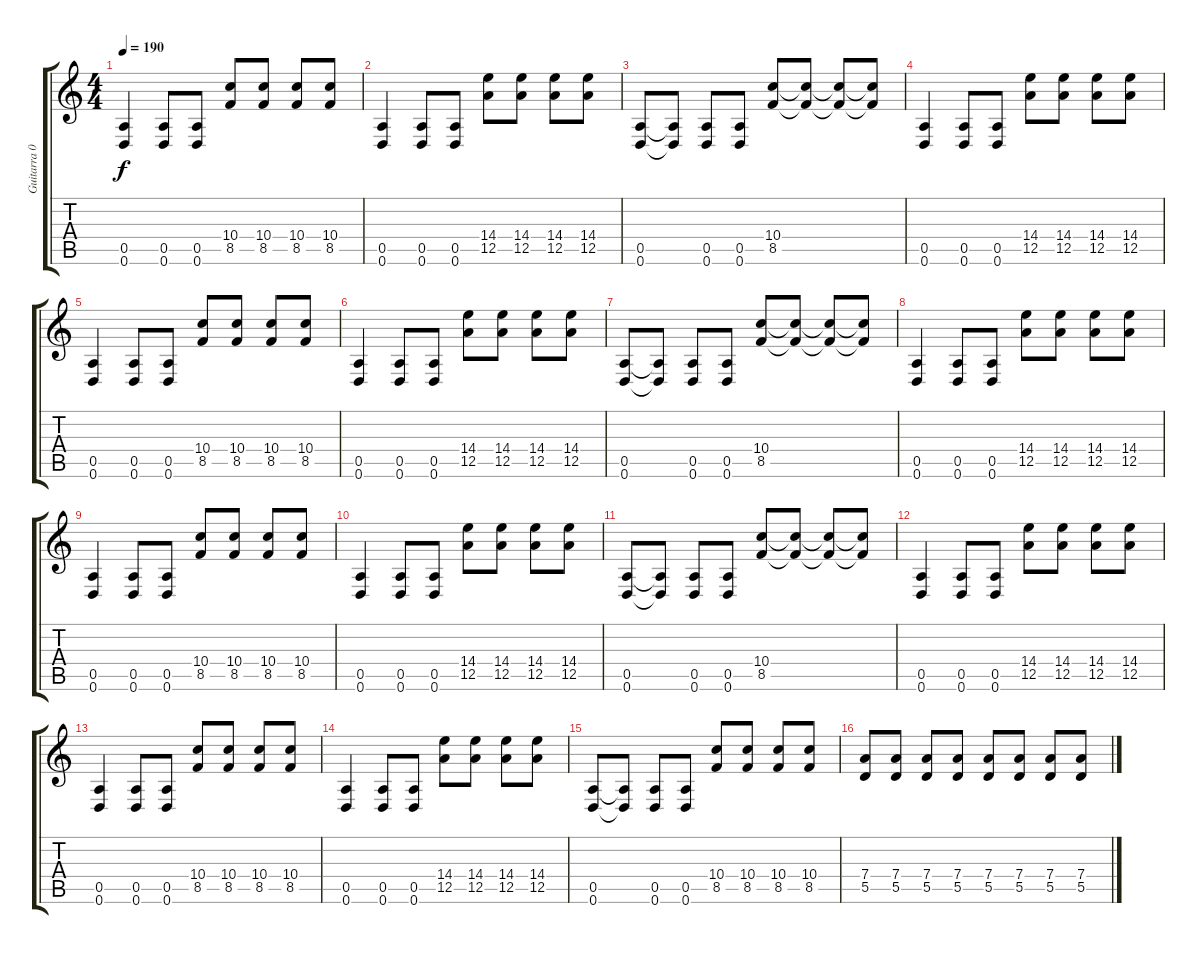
\track ("Guitarra 01" "Guitarra 0") {instrument distortionguitar}
\staff {score tabs}
\tuning (E4 B3 G3 D3 A2 D2) {hide}
\ts (4 4)
\tempo 190
\clef g2
\ks c
(0.5 0.6).4{dy f} (0.5 0.6).8 (0.5 0.6).8 (10.4 8.5).8 (10.4 8.5).8 (10.4 8.5).8 (10.4 8.5).8 |
(0.5 0.6).4 (0.5 0.6).8 (0.5 0.6).8 (14.4 12.5).8 (14.4 12.5).8 (14.4 12.5).8 (14.4 12.5).8 |
(0.5 0.6).8 (0.5{t} 0.6{t}).8 (0.5 0.6).8 (0.5 0.6).8 (10.4 8.5).8 (10.4{t} 8.5{t}).8 (10.4{t} 8.5{t}).8 (10.4{t} 8.5{t}).8 |
(0.5 0.6).4 (0.5 0.6).8 (0.5 0.6).8 (14.4 12.5).8 (14.4 12.5).8 (14.4 12.5).8 (14.4 12.5).8 |
(0.5 0.6).4 (0.5 0.6).8 (0.5 0.6).8 (10.4 8.5).8 (10.4 8.5).8 (10.4 8.5).8 (10.4 8.5).8 |
(0.5 0.6).4 (0.5 0.6).8 (0.5 0.6).8 (14.4 12.5).8 (14.4 12.5).8 (14.4 12.5).8 (14.4 12.5).8 |
(0.5 0.6).8 (0.5{t} 0.6{t}).8 (0.5 0.6).8 (0.5 0.6).8 (10.4 8.5).8 (10.4{t} 8.5{t}).8 (10.4{t} 8.5{t}).8 (10.4{t} 8.5{t}).8 |
(0.5 0.6).4 (0.5 0.6).8 (0.5 0.6).8 (14.4 12.5).8 (14.4 12.5).8 (14.4 12.5).8 (14.4 12.5).8 |
(0.5 0.6).4 (0.5 0.6).8 (0.5 0.6).8 (10.4 8.5).8 (10.4 8.5).8 (10.4 8.5).8 (10.4 8.5).8 |
(0.5 0.6).4 (0.5 0.6).8 (0.5 0.6).8 (14.4 12.5).8 (14.4 12.5).8 (14.4 12.5).8 (14.4 12.5).8 |
(0.5 0.6).8 (0.5{t} 0.6{t}).8 (0.5 0.6).8 (0.5 0.6).8 (10.4 8.5).8 (10.4{t} 8.5{t}).8 (10.4{t} 8.5{t}).8 (10.4{t} 8.5{t}).8 |
(0.5 0.6).4 (0.5 0.6).8 (0.5 0.6).8 (14.4 12.5).8 (14.4 12.5).8 (14.4 12.5).8 (14.4 12.5).8 |
(0.5 0.6).4 (0.5 0.6).8 (0.5 0.6).8 (10.4 8.5).8 (10.4 8.5).8 (10.4 8.5).8 (10.4 8.5).8 |
(0.5 0.6).4 (0.5 0.6).8 (0.5 0.6).8 (14.4 12.5).8 (14.4 12.5).8 (14.4 12.5).8 (14.4 12.5).8 |
(0.5 0.6).8 (0.5{t} 0.6{t}).8 (0.5 0.6).8 (0.5 0.6).8 (10.4 8.5).8 (10.4 8.5).8 (10.4 8.5).8 (10.4 8.5).8 |
(7.4 5.5).8 (7.4 5.5).8 (7.4 5.5).8 (7.4 5.5).8 (7.4 5.5).8 (7.4 5.5).8 (7.4 5.5).8 (7.4 5.5).8
